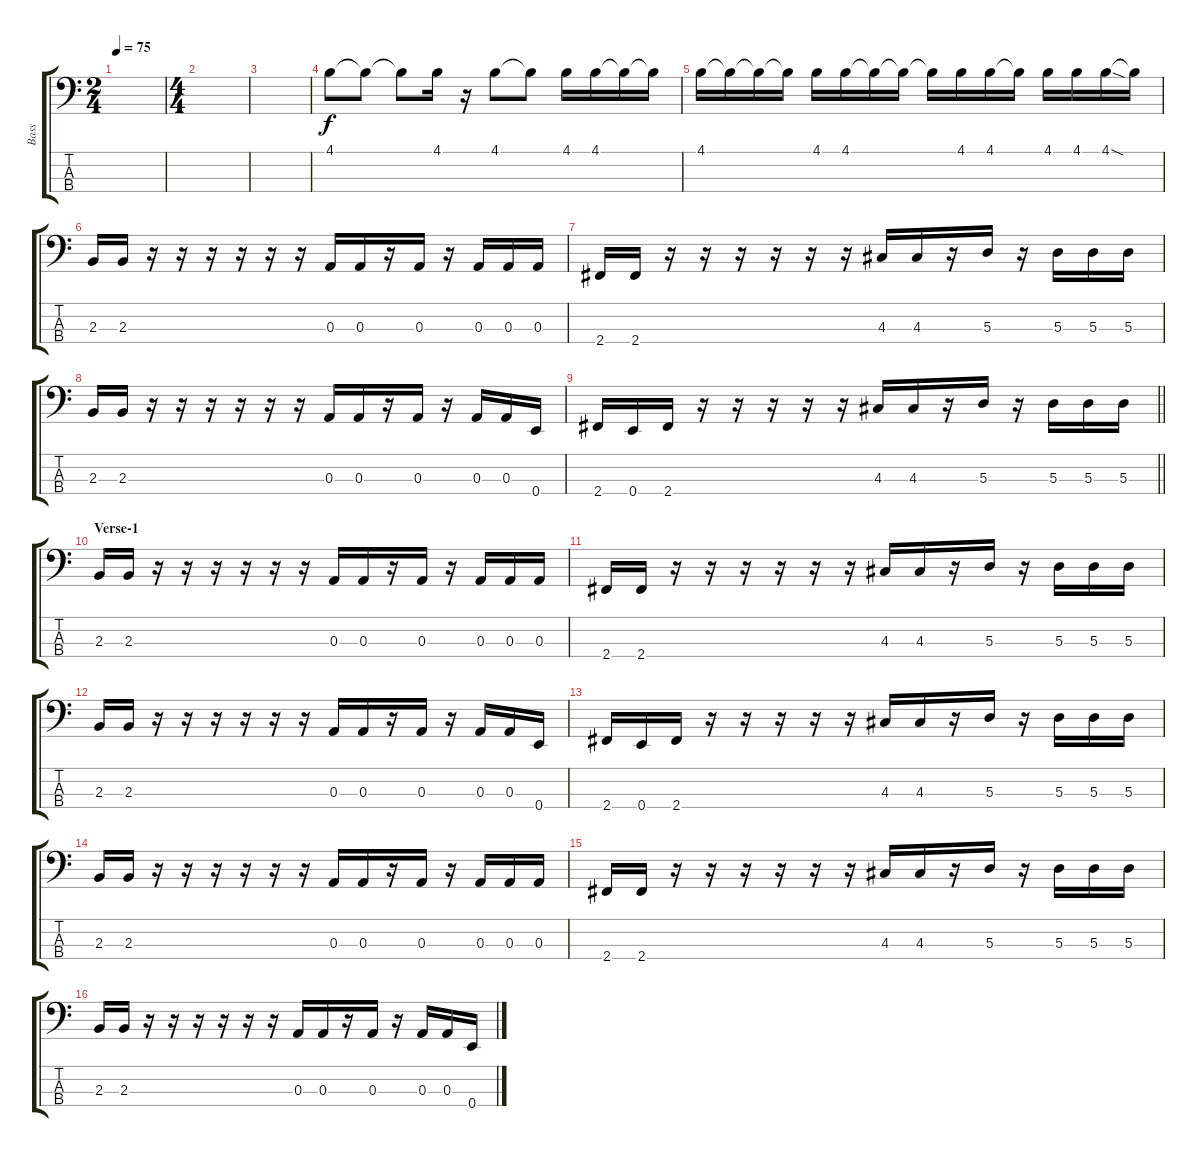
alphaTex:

\track ("Bass" "Bass") {instrument electricbassfinger}
\staff {score tabs}
\tuning (G2 D2 A1 E1) {hide}
\ts (2 4)
\tempo 75
\clef f4
\ks c
|
\ts (4 4)
|
|
4.1.8 4.1{t}.8 4.1{t}.8 4.1.16 r.16 4.1.8 4.1{t}.8 4.1.16 4.1.16 4.1{t}.16 4.1{t}.16 |
4.1.16 4.1{t}.16 4.1{t}.16 4.1{t}.16 4.1.16 4.1.16 4.1{t}.16 4.1{t}.16 4.1{t}.16 4.1.16 4.1.16 4.1{t}.16 4.1.16 4.1.16 4.1{sod}.16 4.1{t}.16 |
2.3.16 2.3.16 r.16 r.16 r.16 r.16 r.16 r.16 0.3.16 0.3.16 r.16 0.3.16 r.16 0.3.16 0.3.16 0.3.16 |
2.4.16 2.4.16 r.16 r.16 r.16 r.16 r.16 r.16 4.3.16 4.3.16 r.16 5.3.16 r.16 5.3.16 5.3.16 5.3.16 |
2.3.16 2.3.16 r.16 r.16 r.16 r.16 r.16 r.16 0.3.16 0.3.16 r.16 0.3.16 r.16 0.3.16 0.3.16 0.4.16 |
\barLineRight lightlight
2.4.16 0.4.16 2.4.16 r.16 r.16 r.16 r.16 r.16 4.3.16 4.3.16 r.16 5.3.16 r.16 5.3.16 5.3.16 5.3.16 |
\section ("" "Verse-1")
2.3.16 2.3.16 r.16 r.16 r.16 r.16 r.16 r.16 0.3.16 0.3.16 r.16 0.3.16 r.16 0.3.16 0.3.16 0.3.16 |
2.4.16 2.4.16 r.16 r.16 r.16 r.16 r.16 r.16 4.3.16 4.3.16 r.16 5.3.16 r.16 5.3.16 5.3.16 5.3.16 |
2.3.16 2.3.16 r.16 r.16 r.16 r.16 r.16 r.16 0.3.16 0.3.16 r.16 0.3.16 r.16 0.3.16 0.3.16 0.4.16 |
2.4.16 0.4.16 2.4.16 r.16 r.16 r.16 r.16 r.16 4.3.16 4.3.16 r.16 5.3.16 r.16 5.3.16 5.3.16 5.3.16 |
2.3.16 2.3.16 r.16 r.16 r.16 r.16 r.16 r.16 0.3.16 0.3.16 r.16 0.3.16 r.16 0.3.16 0.3.16 0.3.16 |
2.4.16 2.4.16 r.16 r.16 r.16 r.16 r.16 r.16 4.3.16 4.3.16 r.16 5.3.16 r.16 5.3.16 5.3.16 5.3.16 |
2.3.16 2.3.16 r.16 r.16 r.16 r.16 r.16 r.16 0.3.16 0.3.16 r.16 0.3.16 r.16 0.3.16 0.3.16 0.4.16
